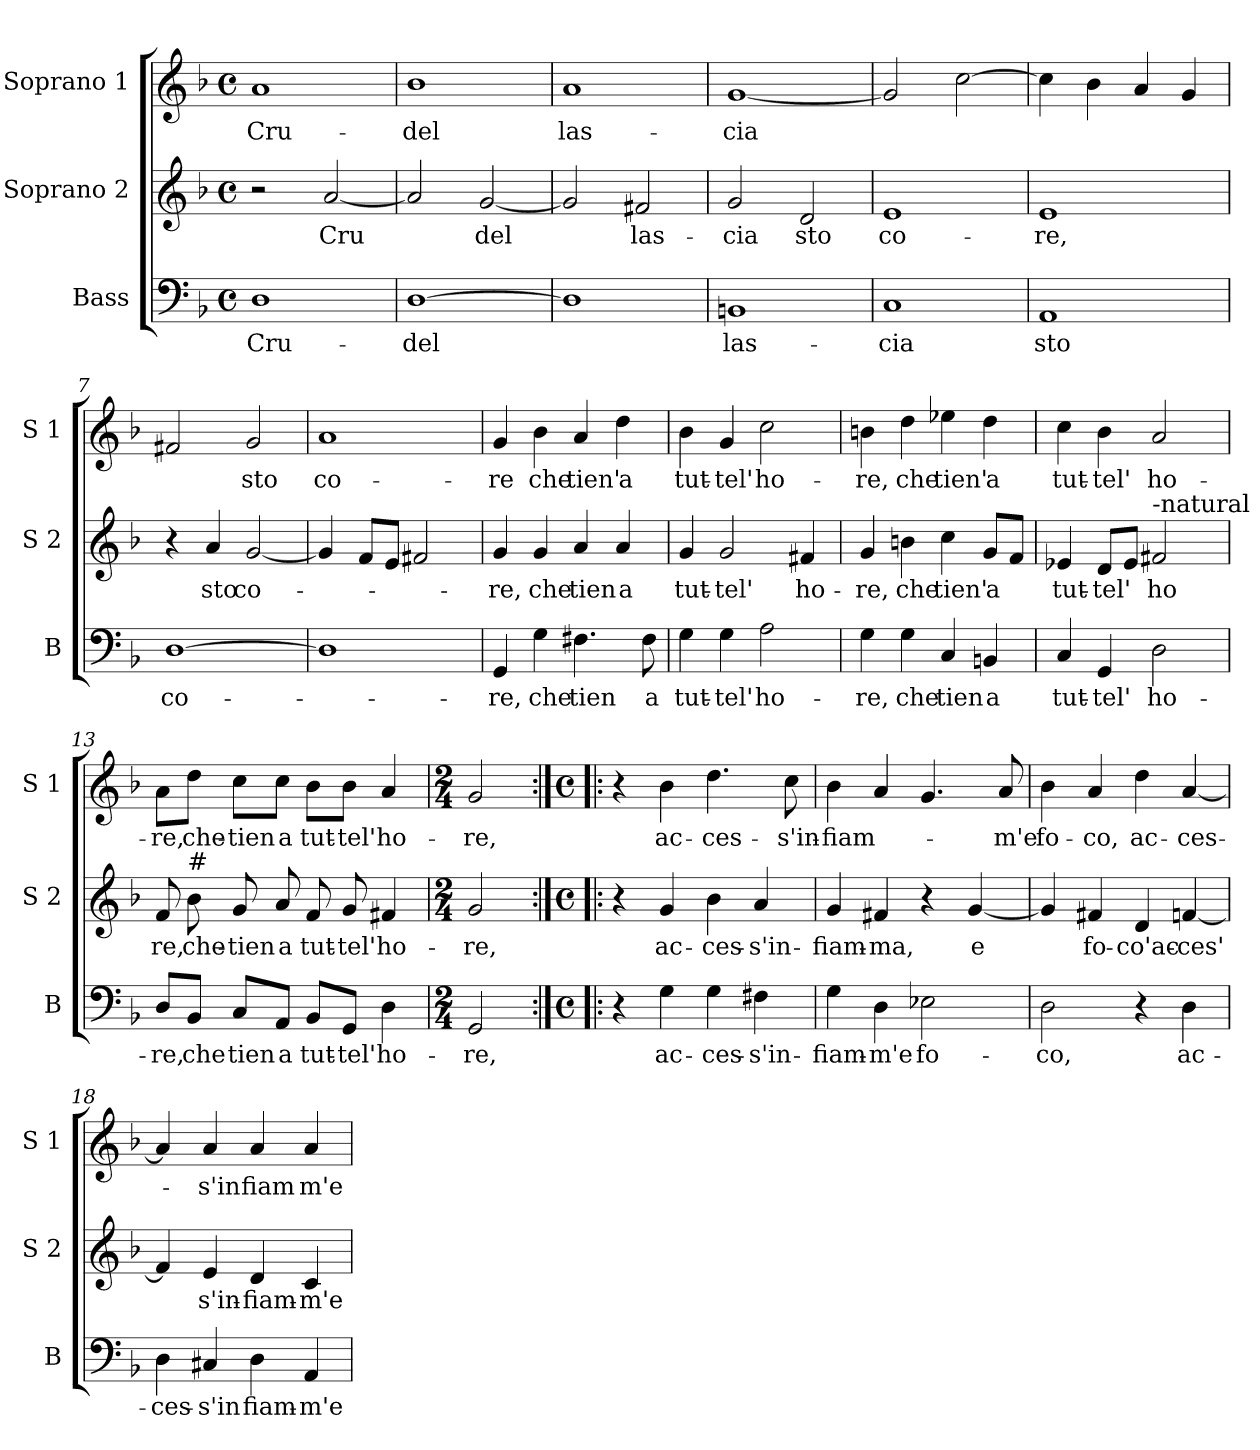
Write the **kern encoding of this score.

**kern	**text	**kern	**text	**kern	**text
*part3	*part3	*part2	*part2	*part1	*part1
*staff3	*staff3	*staff2	*staff2	*staff1	*staff1
*I"Bass	*	*I"Soprano 2	*	*I"Soprano 1	*
*I'B	*	*I'S 2	*	*I'S 1	*
*clefF4	*	*clefG2	*	*clefG2	*
*k[b-]	*	*k[b-]	*	*k[b-]	*
*F:	*	*F:	*	*F:	*
*M4/4	*	*M4/4	*	*M4/4	*
*met(c)	*	*met(c)	*	*met(c)	*
=1	=1	=1	=1	=1	=1
!	!LO:LY:b	!	!	!	!LO:LY:b
1D	Cru-	2r	.	1a	Cru-
!	!	!	!LO:LY:b	!	!
.	.	[2a/	Cru	.	.
=2	=2	=2	=2	=2	=2
!	!LO:LY:b	!	!	!	!LO:LY:b
[1D	-del	2a/]	.	1b-	-del
!	!	!	!LO:LY:b	!	!
.	.	[2g/	del	.	.
=3	=3	=3	=3	=3	=3
!	!	!	!	!	!LO:LY:b
1D]	.	2g/]	.	1a	las-
!	!	!	!LO:LY:b	!	!
.	.	2f#X/	las-	.	.
=4	=4	=4	=4	=4	=4
!	!LO:LY:b	!	!LO:LY:b	!	!LO:LY:b
1BBn	las-	2g/	-cia	[1g	-cia
!	!	!	!LO:LY:b	!	!
.	.	2d/	sto	.	.
=5	=5	=5	=5	=5	=5
!	!LO:LY:b	!	!LO:LY:b	!	!
1C	-cia	1e	co-	2g/]	.
.	.	.	.	[2cc\	.
=6	=6	=6	=6	=6	=6
!	!LO:LY:b	!	!LO:LY:b	!	!
1AA	sto	1e	-re,	4cc\]	.
.	.	.	.	4b-\	.
.	.	.	.	4a/	.
.	.	.	.	4g/	.
!!LO:LB:g=z
=7	=7	=7	=7	=7	=7
!	!LO:LY:b	!	!	!	!
[1D	co-	4r	.	2f#X/	.
!	!	!	!LO:LY:b	!	!
.	.	4a/	sto	.	.
!	!	!	!LO:LY:b	!	!LO:LY:b
.	.	[2g/	co-	2g/	sto
=8	=8	=8	=8	=8	=8
!	!	!	!	!	!LO:LY:b
1D]	.	4g/]	.	1a	co-
.	.	8f/L	.	.	.
.	.	8e/J	.	.	.
.	.	2f#X/	.	.	.
=9	=9	=9	=9	=9	=9
!	!LO:LY:b	!	!LO:LY:b	!	!LO:LY:b
4GG/	-re,	4g/	-re,	4g/	-re
!	!LO:LY:b	!	!LO:LY:b	!	!LO:LY:b
4G\	che	4g/	che	4b-\	che
!	!LO:LY:b	!	!LO:LY:b	!	!LO:LY:b
4.F#X\	tien	4a/	tien	4a/	tien'
!	!	!	!LO:LY:b	!	!LO:LY:b
.	.	4a/	a	4dd\	a
!	!LO:LY:b	!	!	!	!
8F#\	a	.	.	.	.
=10	=10	=10	=10	=10	=10
!	!LO:LY:b	!	!LO:LY:b	!	!LO:LY:b
4G\	tut-	4g/	tut-	4b-\	tut-
!	!LO:LY:b	!	!LO:LY:b	!	!LO:LY:b
4G\	-tel'	2g/	-tel'	4g/	-tel'
!	!LO:LY:b	!	!	!	!LO:LY:b
2A\	ho-	.	.	2cc\	ho-
!	!	!	!LO:LY:b	!	!
.	.	4f#X/	ho-	.	.
=11	=11	=11	=11	=11	=11
!	!LO:LY:b	!	!LO:LY:b	!	!LO:LY:b
4G\	-re,	4g/	-re,	4bn\	-re,
!	!LO:LY:b	!	!LO:LY:b	!	!LO:LY:b
4G\	che	4bn\	che	4dd\	che
!	!LO:LY:b	!	!LO:LY:b	!	!LO:LY:b
4C/	tien	4cc\	tien'	4ee-X\	tien'
!	!LO:LY:b	!	!LO:LY:b	!	!LO:LY:b
4BBn/	a	8g/L	a	4dd\	a
.	.	8f/J	.	.	.
!!LO:LB:g=z
=12	=12	=12	=12	=12	=12
!	!LO:LY:b	!	!LO:LY:b	!	!LO:LY:b
4C/	tut-	4e-X/	tut-	4cc\	tut-
!	!LO:LY:b	!	!LO:LY:b	!	!LO:LY:b
4GG/	-tel'	8d/L	-tel'	4b-\	-tel'
.	.	8e-/J	.	.	.
!	!	!LO:TX:a:t=-natural	!	!	!
!	!LO:LY:b	!	!LO:LY:b	!	!LO:LY:b
2D\	ho-	2f#X/	ho	2a/	ho-
=13	=13	=13	=13	=13	=13
!	!LO:LY:b	!	!LO:LY:b	!	!LO:LY:b
8D/L	-re,	8f/	re,	8a\L	-re,
!	!	!LO:TX:a:t=#	!	!	!
!	!LO:LY:b	!	!LO:LY:b	!	!LO:LY:b
8BB-/J	che	8b-\	che-	8dd\J	che-
!	!LO:LY:b	!	!LO:LY:b	!	!LO:LY:b
8C/L	tien	8g/	-tien	8cc\L	-tien
!	!LO:LY:b	!	!LO:LY:b	!	!LO:LY:b
8AA/J	a	8a/	a	8cc\J	a
!	!LO:LY:b	!	!LO:LY:b	!	!LO:LY:b
8BB-/L	tut-	8f/	tut-	8b-\L	tut-
!	!LO:LY:b	!	!LO:LY:b	!	!LO:LY:b
8GG/J	-tel'	8g/	-tel'	8b-\J	-tel'
!	!LO:LY:b	!	!LO:LY:b	!	!LO:LY:b
4D\	ho-	4f#X/	ho-	4a/	ho-
=14	=14	=14	=14	=14	=14
*M2/4	*	*M2/4	*	*M2/4	*
!	!LO:LY:b	!	!LO:LY:b	!	!LO:LY:b
2GG/	-re,	2g/	-re,	2g/	-re,
=15:|!|:	=15:|!|:	=15:|!|:	=15:|!|:	=15:|!|:	=15:|!|:
*M4/4	*	*M4/4	*	*M4/4	*
*met(c)	*	*met(c)	*	*met(c)	*
4r	.	4r	.	4r	.
!	!LO:LY:b	!	!LO:LY:b	!	!LO:LY:b
4G\	ac-	4g/	ac-	4b-\	ac-
!	!LO:LY:b	!	!LO:LY:b	!	!LO:LY:b
4G\	-ces-	4b-\	-ces-	4.dd\	-ces-
!	!LO:LY:b	!	!LO:LY:b	!	!
4F#X\	-s'in-	4a/	-s'in-	.	.
!	!	!	!	!	!LO:LY:b
.	.	.	.	8cc\	-s'in-
!!LO:PB:g=z
=16	=16	=16	=16	=16	=16
!	!LO:LY:b	!	!LO:LY:b	!	!LO:LY:b
4G\	-fiam-	4g/	-fiam-	4b-\	-fiam-
!	!LO:LY:b	!	!LO:LY:b	!	!
4D\	-m'e	4f#X/	-ma,	4a/	.
!	!LO:LY:b	!	!	!	!
2E-X\	fo-	4r	.	4.g/	.
!	!	!	!LO:LY:b	!	!
.	.	[4g/	e	.	.
!	!	!	!	!	!LO:LY:b
.	.	.	.	8a/	-m'e
=17	=17	=17	=17	=17	=17
!	!LO:LY:b	!	!	!	!LO:LY:b
2D\	-co,	4g/]	.	4b-\	fo-
!	!	!	!LO:LY:b	!	!LO:LY:b
.	.	4f#X/	fo-	4a/	-co,
!	!	!	!LO:LY:b	!	!LO:LY:b
4r	.	4d/	-co'ac-	4dd\	ac-
!	!LO:LY:b	!	!LO:LY:b	!	!LO:LY:b
4D\	ac-	[4fn/	-ces'	[4a/	-ces-
=18	=18	=18	=18	=18	=18
!	!LO:LY:b	!	!	!	!
4D\	-ces-	4f/]	.	4a/]	.
!	!LO:LY:b	!	!LO:LY:b	!	!LO:LY:b
4C#X/	-s'in	4e/	s'in-	4a/	-s'in
!	!LO:LY:b	!	!LO:LY:b	!	!LO:LY:b
4D\	fiam-	4d/	-fiam-	4a/	fiam
!	!LO:LY:b	!	!LO:LY:b	!	!LO:LY:b
4AA/	-m'e	4c/	-m'e	4a/	m'e
=	=	=	=	=	=
*-	*-	*-	*-	*-	*-
